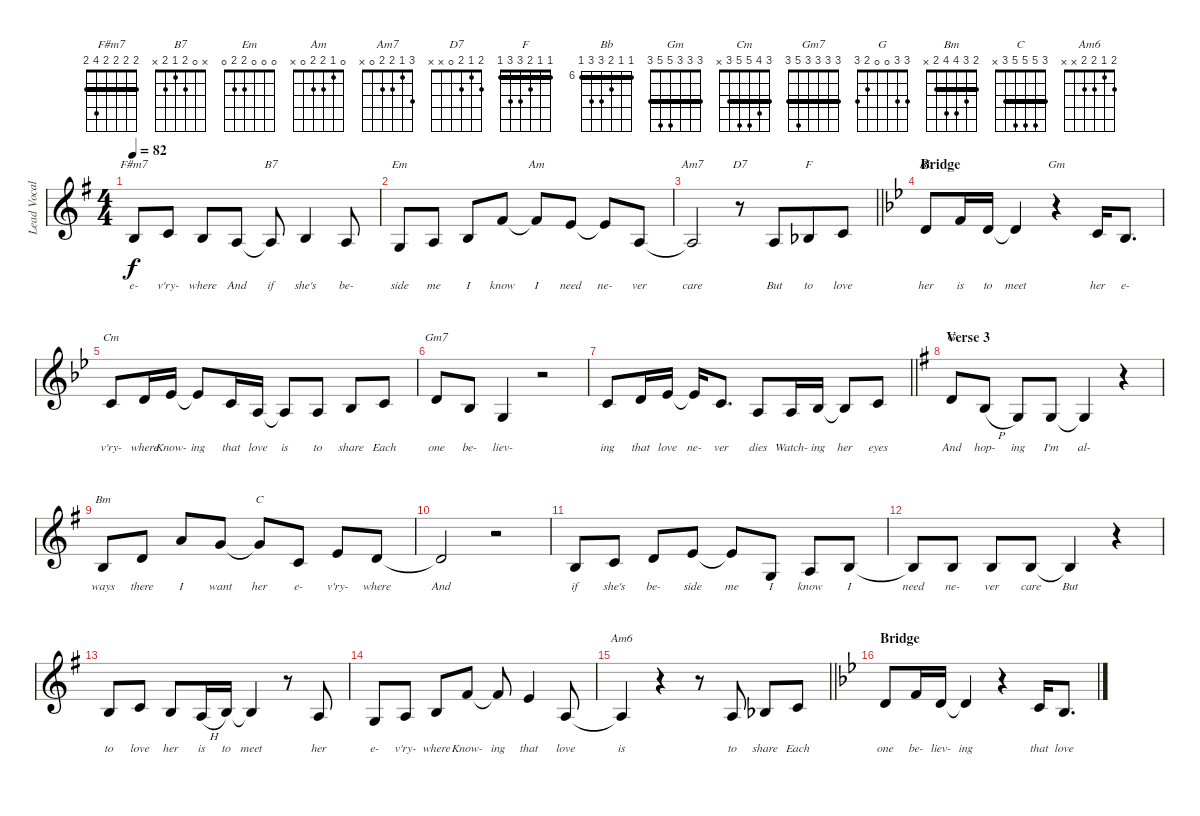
\track ("Lead Vocal" "Lead Vocal") {instrument tenorsax}
\staff {score}
\tuning (E4 B3 G3 D3 A2 E2) {hide}
\chord ("F#m7" 2 2 2 2 4 2) {barre 2}
\chord ("B7" x 0 2 1 2 x)
\chord ("Em" 0 0 0 2 2 0)
\chord ("Am" 0 1 2 2 0 x)
\chord ("Am7" 3 1 2 2 0 x)
\chord ("D7" 2 1 2 0 x x)
\chord ("F" 1 1 2 3 3 1) {barre 1}
\chord ("Bb" 6 6 7 8 8 6) {firstfret 6 barre 6}
\chord ("Gm" 3 3 3 5 5 3) {barre 3}
\chord ("Cm" 3 4 5 5 3 x) {barre 3}
\chord ("Gm7" 3 3 3 3 5 3) {barre 3}
\chord ("G" 3 3 0 0 2 3)
\chord ("Bm" 2 3 4 4 2 x) {barre 2}
\chord ("C" 3 5 5 5 3 x) {barre 3}
\chord ("Am6" 2 1 2 2 x x)
\ts (4 4)
\tempo 82
\clef g2
\ks eminor
0.2.8{ch "F#m7" lyrics (0 "e-") lyrics (1 "") lyrics (2 "") lyrics (3 "") lyrics (4 "") dy f} 1.2.8{lyrics (0 "v'ry-") lyrics (1 "") lyrics (2 "") lyrics (3 "") lyrics (4 "")} 0.2.8{lyrics (0 "where") lyrics (1 "") lyrics (2 "") lyrics (3 "") lyrics (4 "")} 2.3.8{lyrics (0 "And") lyrics (1 "") lyrics (2 "") lyrics (3 "") lyrics (4 "")} 2.3{t}.8{ch "B7" lyrics (0 "if") lyrics (1 "") lyrics (2 "") lyrics (3 "") lyrics (4 "")} 0.2.4{lyrics (0 "she's") lyrics (1 "") lyrics (2 "") lyrics (3 "") lyrics (4 "")} 2.3.8{lyrics (0 "be-") lyrics (1 "") lyrics (2 "") lyrics (3 "") lyrics (4 "")} |
0.3.8{ch "Em" lyrics (0 "side") lyrics (1 "") lyrics (2 "") lyrics (3 "") lyrics (4 "")} 2.3.8{lyrics (0 "me") lyrics (1 "") lyrics (2 "") lyrics (3 "") lyrics (4 "")} 0.2.8{lyrics (0 "I") lyrics (1 "") lyrics (2 "") lyrics (3 "") lyrics (4 "")} 2.1.8{lyrics (0 "know") lyrics (1 "") lyrics (2 "") lyrics (3 "") lyrics (4 "")} 2.1{t}.8{ch "Am" lyrics (0 "I") lyrics (1 "") lyrics (2 "") lyrics (3 "") lyrics (4 "")} 5.2.8{lyrics (0 "need") lyrics (1 "") lyrics (2 "") lyrics (3 "") lyrics (4 "")} 5.2{t}.8{lyrics (0 "ne-") lyrics (1 "") lyrics (2 "") lyrics (3 "") lyrics (4 "")} 2.3.8{lyrics (0 "ver") lyrics (1 "") lyrics (2 "") lyrics (3 "") lyrics (4 "")} |
\barLineRight lightlight
2.3{t}.2{ch "Am7" lyrics (0 "care") lyrics (1 "") lyrics (2 "") lyrics (3 "") lyrics (4 "")} r.8{ch "D7"} 2.3.8{lyrics (0 "But") lyrics (1 "") lyrics (2 "") lyrics (3 "") lyrics (4 "") beam merge} 3.3{acc b}.8{ch "F" lyrics (0 "to") lyrics (1 "") lyrics (2 "") lyrics (3 "") lyrics (4 "")} 1.2.8{lyrics (0 "love") lyrics (1 "") lyrics (2 "") lyrics (3 "") lyrics (4 "")} |
\section ("" "Bridge")
\ks bb
3.2.8{ch "Bb" lyrics (0 "her") lyrics (1 "") lyrics (2 "") lyrics (3 "") lyrics (4 "")} 1.1.16{lyrics (0 "is") lyrics (1 "") lyrics (2 "") lyrics (3 "") lyrics (4 "")} 3.2.16{lyrics (0 "to") lyrics (1 "") lyrics (2 "") lyrics (3 "") lyrics (4 "")} 3.2{t}.4{lyrics (0 "meet") lyrics (1 "") lyrics (2 "") lyrics (3 "") lyrics (4 "")} r.4{ch "Gm"} 1.2.16{lyrics (0 "her") lyrics (1 "") lyrics (2 "") lyrics (3 "") lyrics (4 "")} 3.3.8{d lyrics (0 "e-") lyrics (1 "") lyrics (2 "") lyrics (3 "") lyrics (4 "")} |
1.2.8{ch "Cm" lyrics (0 "v'ry-") lyrics (1 "") lyrics (2 "") lyrics (3 "") lyrics (4 "")} 3.2.16{lyrics (0 "where") lyrics (1 "") lyrics (2 "") lyrics (3 "") lyrics (4 "")} 4.2.16{lyrics (0 "Know-") lyrics (1 "") lyrics (2 "") lyrics (3 "") lyrics (4 "")} 4.2{t}.8{lyrics (0 "ing") lyrics (1 "") lyrics (2 "") lyrics (3 "") lyrics (4 "")} 1.2.16{lyrics (0 "that") lyrics (1 "") lyrics (2 "") lyrics (3 "") lyrics (4 "")} 2.3.16{lyrics (0 "love") lyrics (1 "") lyrics (2 "") lyrics (3 "") lyrics (4 "")} 2.3{t}.8{lyrics (0 "is") lyrics (1 "") lyrics (2 "") lyrics (3 "") lyrics (4 "")} 2.3.8{lyrics (0 "to") lyrics (1 "") lyrics (2 "") lyrics (3 "") lyrics (4 "")} 3.3.8{lyrics (0 "share") lyrics (1 "") lyrics (2 "") lyrics (3 "") lyrics (4 "")} 1.2.8{lyrics (0 "Each") lyrics (1 "") lyrics (2 "") lyrics (3 "") lyrics (4 "")} |
3.2.8{ch "Gm7" lyrics (0 "one") lyrics (1 "") lyrics (2 "") lyrics (3 "") lyrics (4 "")} 3.3.8{lyrics (0 "be-") lyrics (1 "") lyrics (2 "") lyrics (3 "") lyrics (4 "")} 0.3.4{lyrics (0 "liev-") lyrics (1 "") lyrics (2 "") lyrics (3 "") lyrics (4 "")} r.2 |
\barLineRight lightlight
1.2.8{lyrics (0 "ing") lyrics (1 "") lyrics (2 "") lyrics (3 "") lyrics (4 "")} 3.2.16{lyrics (0 "that") lyrics (1 "") lyrics (2 "") lyrics (3 "") lyrics (4 "")} 4.2.16{lyrics (0 "love") lyrics (1 "") lyrics (2 "") lyrics (3 "") lyrics (4 "")} 4.2{t}.16{lyrics (0 "ne-") lyrics (1 "") lyrics (2 "") lyrics (3 "") lyrics (4 "")} 5.3.8{d lyrics (0 "ver") lyrics (1 "") lyrics (2 "") lyrics (3 "") lyrics (4 "")} 2.3.8{lyrics (0 "dies") lyrics (1 "") lyrics (2 "") lyrics (3 "") lyrics (4 "")} 2.3.16{lyrics (0 "Watch-") lyrics (1 "") lyrics (2 "") lyrics (3 "") lyrics (4 "")} 3.3.16{lyrics (0 "ing") lyrics (1 "") lyrics (2 "") lyrics (3 "") lyrics (4 "")} 3.3{t}.8{lyrics (0 "her") lyrics (1 "") lyrics (2 "") lyrics (3 "") lyrics (4 "")} 1.2.8{lyrics (0 "eyes") lyrics (1 "") lyrics (2 "") lyrics (3 "") lyrics (4 "")} |
\section ("" "Verse 3")
\ks eminor
3.2.8{ch "G" lyrics (0 "And") lyrics (1 "") lyrics (2 "") lyrics (3 "") lyrics (4 "")} 4.3{h}.8{lyrics (0 "hop-") lyrics (1 "") lyrics (2 "") lyrics (3 "") lyrics (4 "")} 0.3.8{lyrics (0 "ing") lyrics (1 "") lyrics (2 "") lyrics (3 "") lyrics (4 "")} 0.3.8{lyrics (0 "I'm") lyrics (1 "") lyrics (2 "") lyrics (3 "") lyrics (4 "")} 0.3{t}.4{lyrics (0 "al-") lyrics (1 "") lyrics (2 "") lyrics (3 "") lyrics (4 "")} r.4 |
0.2.8{ch "Bm" lyrics (0 "ways") lyrics (1 "") lyrics (2 "") lyrics (3 "") lyrics (4 "")} 3.2.8{lyrics (0 "there") lyrics (1 "") lyrics (2 "") lyrics (3 "") lyrics (4 "")} 5.1.8{lyrics (0 "I") lyrics (1 "") lyrics (2 "") lyrics (3 "") lyrics (4 "")} 3.1.8{lyrics (0 "want") lyrics (1 "") lyrics (2 "") lyrics (3 "") lyrics (4 "")} 3.1{t}.8{ch "C" lyrics (0 "her") lyrics (1 "") lyrics (2 "") lyrics (3 "") lyrics (4 "")} 1.2.8{lyrics (0 "e-") lyrics (1 "") lyrics (2 "") lyrics (3 "") lyrics (4 "")} 0.1.8{lyrics (0 "v'ry-") lyrics (1 "") lyrics (2 "") lyrics (3 "") lyrics (4 "")} 3.2.8{lyrics (0 "where") lyrics (1 "") lyrics (2 "") lyrics (3 "") lyrics (4 "")} |
3.2{t}.2{lyrics (0 "And") lyrics (1 "") lyrics (2 "") lyrics (3 "") lyrics (4 "")} r.2 |
0.2.8{lyrics (0 "if") lyrics (1 "") lyrics (2 "") lyrics (3 "") lyrics (4 "")} 1.2.8{lyrics (0 "she's") lyrics (1 "") lyrics (2 "") lyrics (3 "") lyrics (4 "")} 3.2.8{lyrics (0 "be-") lyrics (1 "") lyrics (2 "") lyrics (3 "") lyrics (4 "")} 0.1.8{lyrics (0 "side") lyrics (1 "") lyrics (2 "") lyrics (3 "") lyrics (4 "")} 0.1{t}.8{lyrics (0 "me") lyrics (1 "") lyrics (2 "") lyrics (3 "") lyrics (4 "")} 0.3.8{lyrics (0 "I") lyrics (1 "") lyrics (2 "") lyrics (3 "") lyrics (4 "")} 2.3.8{lyrics (0 "know") lyrics (1 "") lyrics (2 "") lyrics (3 "") lyrics (4 "")} 0.2.8{lyrics (0 "I") lyrics (1 "") lyrics (2 "") lyrics (3 "") lyrics (4 "")} |
0.2{t}.8{lyrics (0 "need") lyrics (1 "") lyrics (2 "") lyrics (3 "") lyrics (4 "")} 0.2.8{lyrics (0 "ne-") lyrics (1 "") lyrics (2 "") lyrics (3 "") lyrics (4 "")} 0.2.8{lyrics (0 "ver") lyrics (1 "") lyrics (2 "") lyrics (3 "") lyrics (4 "")} 0.2.8{lyrics (0 "care") lyrics (1 "") lyrics (2 "") lyrics (3 "") lyrics (4 "")} 0.2{t}.4{lyrics (0 "But") lyrics (1 "") lyrics (2 "") lyrics (3 "") lyrics (4 "")} r.4 |
0.2.8{lyrics (0 "to") lyrics (1 "") lyrics (2 "") lyrics (3 "") lyrics (4 "")} 1.2.8{lyrics (0 "love") lyrics (1 "") lyrics (2 "") lyrics (3 "") lyrics (4 "")} 0.2.8{lyrics (0 "her") lyrics (1 "") lyrics (2 "") lyrics (3 "") lyrics (4 "")} 2.3{h}.16{lyrics (0 "is") lyrics (1 "") lyrics (2 "") lyrics (3 "") lyrics (4 "")} 4.3.16{lyrics (0 "to") lyrics (1 "") lyrics (2 "") lyrics (3 "") lyrics (4 "")} 4.3{t}.4{lyrics (0 "meet") lyrics (1 "") lyrics (2 "") lyrics (3 "") lyrics (4 "")} r.8 2.3.8{lyrics (0 "her") lyrics (1 "") lyrics (2 "") lyrics (3 "") lyrics (4 "")} |
0.3.8{lyrics (0 "e-") lyrics (1 "") lyrics (2 "") lyrics (3 "") lyrics (4 "")} 2.3.8{lyrics (0 "v'ry-") lyrics (1 "") lyrics (2 "") lyrics (3 "") lyrics (4 "")} 0.2.8{lyrics (0 "where") lyrics (1 "") lyrics (2 "") lyrics (3 "") lyrics (4 "")} 2.1.8{lyrics (0 "Know-") lyrics (1 "") lyrics (2 "") lyrics (3 "") lyrics (4 "")} 2.1{t}.8{lyrics (0 "ing") lyrics (1 "") lyrics (2 "") lyrics (3 "") lyrics (4 "")} 0.1.4{lyrics (0 "that") lyrics (1 "") lyrics (2 "") lyrics (3 "") lyrics (4 "")} 2.3.8{lyrics (0 "love") lyrics (1 "") lyrics (2 "") lyrics (3 "") lyrics (4 "")} |
\barLineRight lightlight
\ks g
2.3{t}.4{ch "Am6" lyrics (0 "is") lyrics (1 "") lyrics (2 "") lyrics (3 "") lyrics (4 "")} r.4 r.8 2.3.8{lyrics (0 "to") lyrics (1 "") lyrics (2 "") lyrics (3 "") lyrics (4 "") beam Up} 3.3{acc b}.8{lyrics (0 "share") lyrics (1 "") lyrics (2 "") lyrics (3 "") lyrics (4 "")} 1.2.8{lyrics (0 "Each") lyrics (1 "") lyrics (2 "") lyrics (3 "") lyrics (4 "")} |
\section ("" "Bridge")
\ks bb
3.2.8{lyrics (0 "one") lyrics (1 "") lyrics (2 "") lyrics (3 "") lyrics (4 "")} 1.1.16{lyrics (0 "be-") lyrics (1 "") lyrics (2 "") lyrics (3 "") lyrics (4 "")} 3.2.16{lyrics (0 "liev-") lyrics (1 "") lyrics (2 "") lyrics (3 "") lyrics (4 "")} 3.2{t}.4{lyrics (0 "ing") lyrics (1 "") lyrics (2 "") lyrics (3 "") lyrics (4 "")} r.4 1.2.16{lyrics (0 "that") lyrics (1 "") lyrics (2 "") lyrics (3 "") lyrics (4 "")} 3.3.8{d lyrics (0 "love") lyrics (1 "") lyrics (2 "") lyrics (3 "") lyrics (4 "")}
